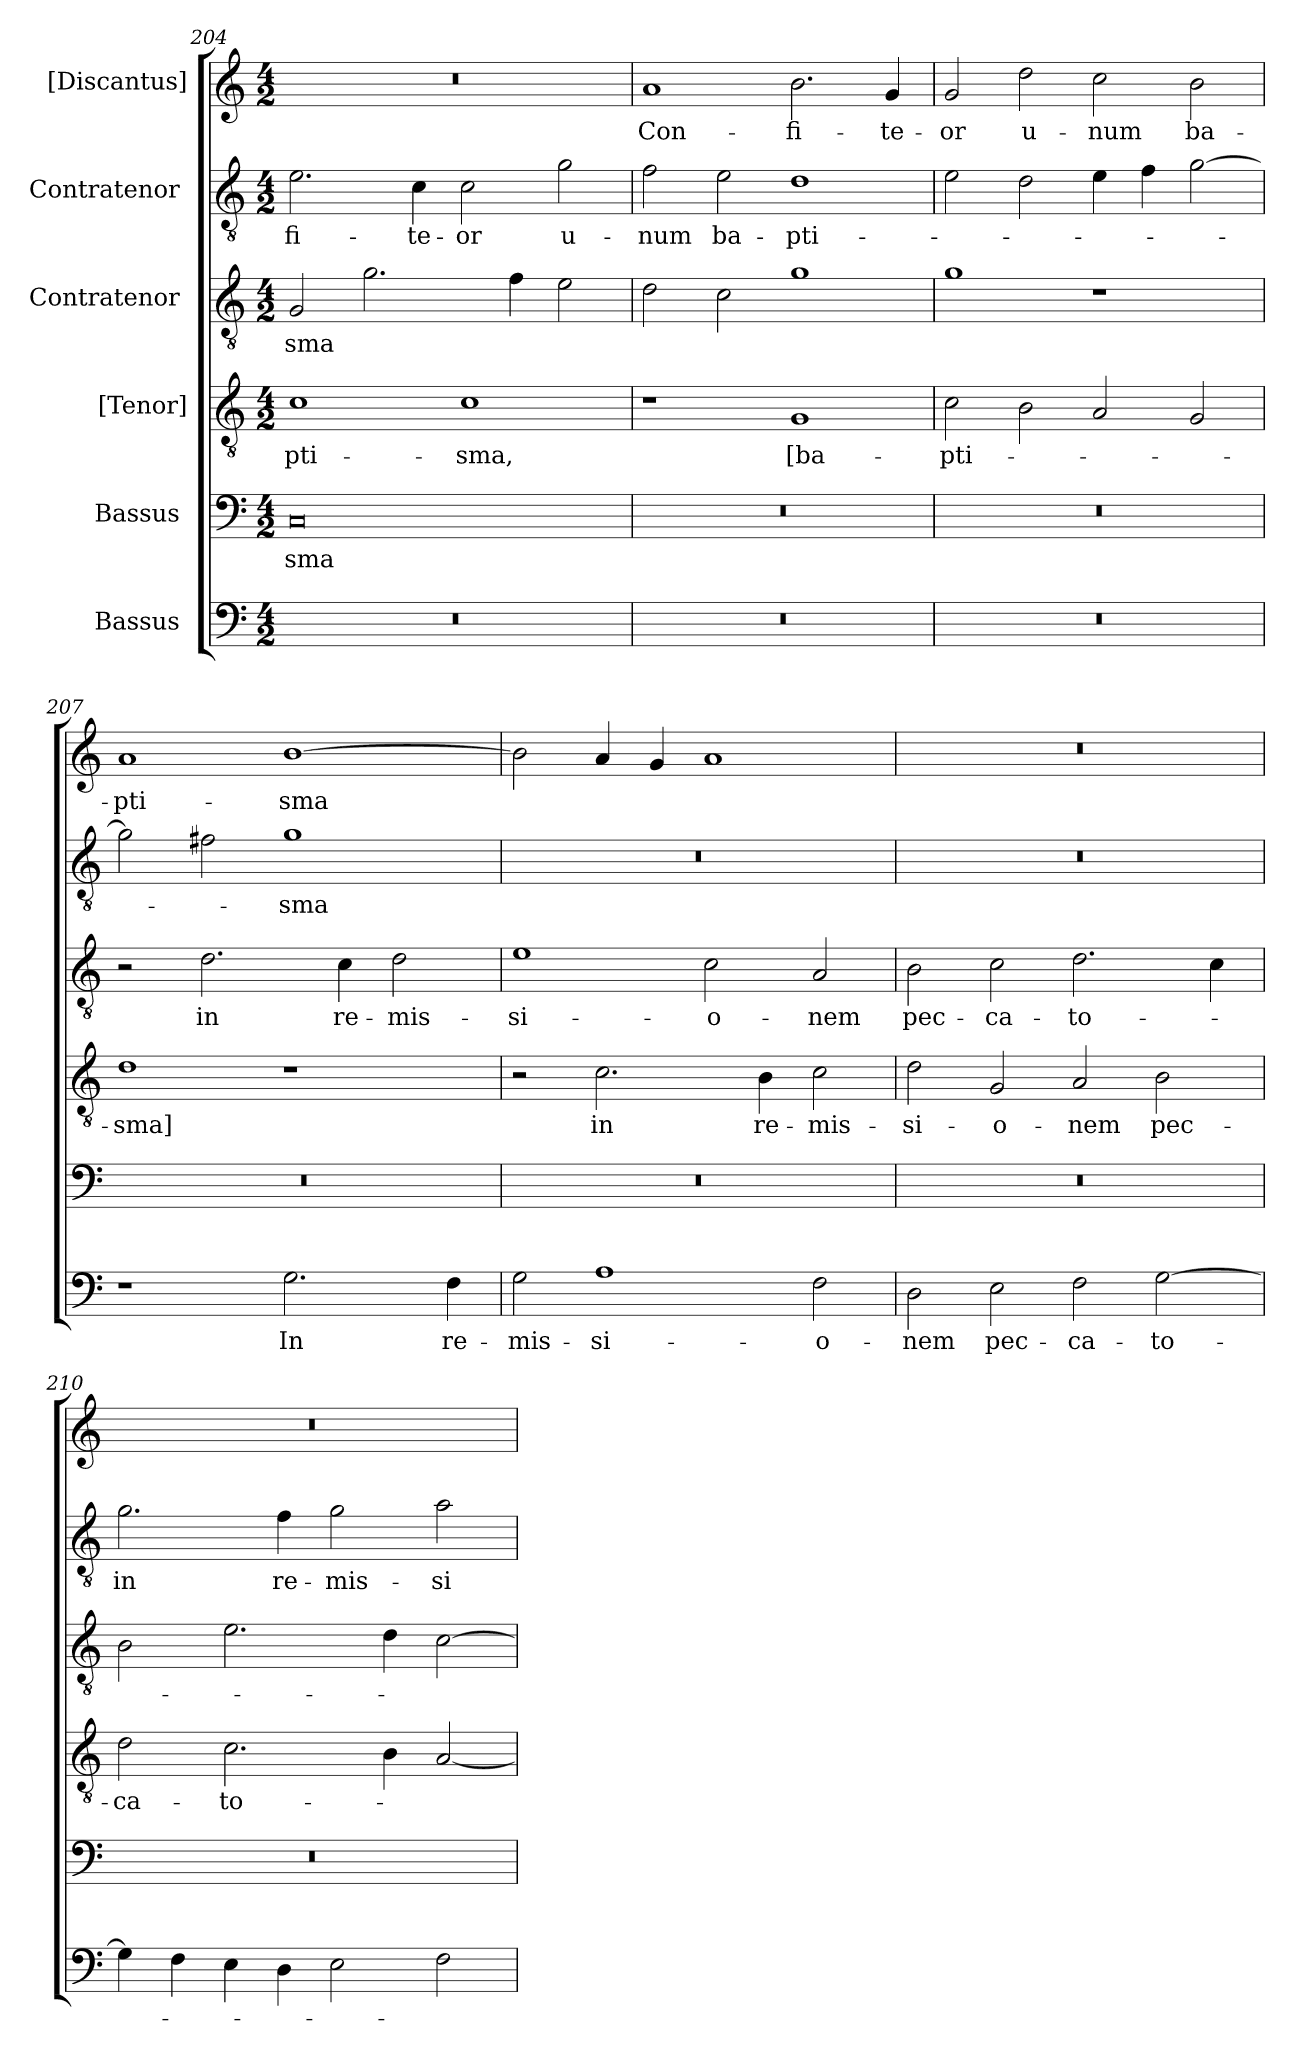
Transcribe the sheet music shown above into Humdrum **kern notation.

**kern	**text	**kern	**text	**kern	**text	**kern	**text	**kern	**text	**kern	**text
*part6	*part6	*part5	*part5	*part4	*part4	*part3	*part3	*part2	*part2	*part1	*part1
*staff6	*staff6	*staff5	*staff5	*staff4	*staff4	*staff3	*staff3	*staff2	*staff2	*staff1	*staff1
*I"Bassus [2]	*	*I"Bassus [1]	*	*I"[Tenor]	*	*I"Contratenor [2]	*	*I"Contratenor [1]	*	*I"[Discantus]	*
*clefF4	*	*clefF4	*	*clefGv2	*	*clefGv2	*	*clefGv2	*	*clefG2	*
*k[]	*	*k[]	*	*k[]	*	*k[]	*	*k[]	*	*k[]	*
*M4/2	*	*M4/2	*	*M4/2	*	*M4/2	*	*M4/2	*	*M4/2	*
=204	=204	=204	=204	=204	=204	=204	=204	=204	=204	=204	=204
0r	.	0C/	-sma	1c\	-pti-	2G/	-sma	2.e\	-fi-	0r	.
.	.	.	.	.	.	2.g\	.	.	.	.	.
.	.	.	.	.	.	.	.	4c\	-te-	.	.
.	.	.	.	1c\	-sma,	.	.	2c\	-or	.	.
.	.	.	.	.	.	4f\	.	.	.	.	.
.	.	.	.	.	.	2e\	.	2g\	u-	.	.
=205	=205	=205	=205	=205	=205	=205	=205	=205	=205	=205	=205
0r	.	0r	.	1r	.	2d\	.	2f\	-num	1a/	Con-
.	.	.	.	.	.	2c\	.	2e\	ba-	.	.
.	.	.	.	1G/	[ba-	1g\	.	1d\	-pti-	2.b\	-fi-
.	.	.	.	.	.	.	.	.	.	4g/	-te-
=206	=206	=206	=206	=206	=206	=206	=206	=206	=206	=206	=206
0r	.	0r	.	2c\	-pti-	1g\	.	2e\	.	2g/	-or
.	.	.	.	2B\	.	.	.	2d\	.	2dd\	u-
.	.	.	.	2A/	.	1r	.	4e\	.	2cc\	-num
.	.	.	.	.	.	.	.	4f\	.	.	.
.	.	.	.	2G/	.	.	.	[2g\	.	2b\	ba-
=207	=207	=207	=207	=207	=207	=207	=207	=207	=207	=207	=207
1r	.	0r	.	1d\	-sma]	2r	.	2g\]	.	1a/	-pti-
.	.	.	.	.	.	2.d\	in	2f#X\	.	.	.
2.G\	In	.	.	1r	.	.	.	1g\	-sma	[1b\	-sma
.	.	.	.	.	.	4c\	re-	.	.	.	.
.	.	.	.	.	.	2d\	-mis-	.	.	.	.
4F\	re-	.	.	.	.	.	.	.	.	.	.
=208	=208	=208	=208	=208	=208	=208	=208	=208	=208	=208	=208
2G\	-mis-	0r	.	2r	.	1e\	-si-	0r	.	2b\]	.
1A\	-si-	.	.	2.c\	in	.	.	.	.	4a/	.
.	.	.	.	.	.	.	.	.	.	4g/	.
.	.	.	.	.	.	2c\	-o-	.	.	1a/	.
.	.	.	.	4B\	re-	.	.	.	.	.	.
2F\	-o-	.	.	2c\	-mis-	2A/	-nem	.	.	.	.
=209	=209	=209	=209	=209	=209	=209	=209	=209	=209	=209	=209
2D\	-nem	0r	.	2d\	-si-	2B\	pec-	0r	.	0r	.
2E\	pec-	.	.	2G/	-o-	2c\	-ca-	.	.	.	.
2F\	-ca-	.	.	2A/	-nem	2.d\	-to-	.	.	.	.
[2G\	-to-	.	.	2B\	pec-	.	.	.	.	.	.
.	.	.	.	.	.	4c\	.	.	.	.	.
=210	=210	=210	=210	=210	=210	=210	=210	=210	=210	=210	=210
4G\]	.	0r	.	2d\	-ca-	2B\	.	2.g\	in	0r	.
4F\	.	.	.	.	.	.	.	.	.	.	.
4E\	.	.	.	2.c\	-to-	2.e\	.	.	.	.	.
4D\	.	.	.	.	.	.	.	4f\	re-	.	.
2E\	.	.	.	.	.	.	.	2g\	-mis-	.	.
.	.	.	.	4B\	.	4d\	.	.	.	.	.
2F\	.	.	.	[2A/	.	[2c\	.	2a\	-si-	.	.
=	=	=	=	=	=	=	=	=	=	=	=
*-	*-	*-	*-	*-	*-	*-	*-	*-	*-	*-	*-
